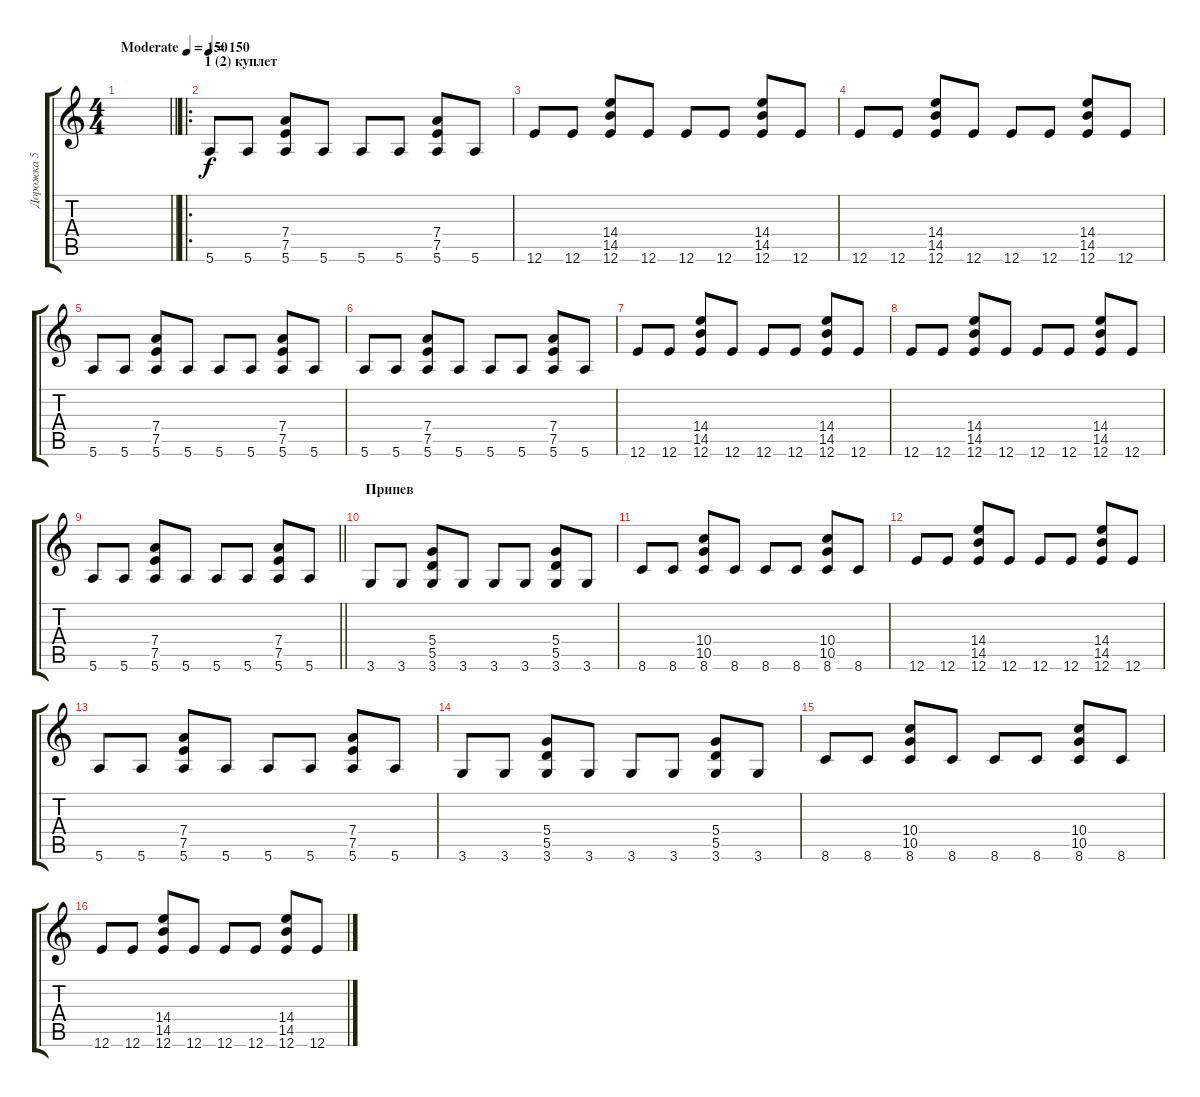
\track ("Дорожка 5" "Дорожка 5") {instrument overdrivenguitar}
\staff {score tabs}
\tuning (E4 B3 G3 D3 A2 E2) {hide}
\ts (4 4)
\tempo (150 "Moderate")
\tempo 130
\tempo (150 "Moderate")
\clef g2
\barLineRight lightlight
\ks c
|
\ro
\section ("" "1 (2) куплет")
\tempo 150
5.6.8 5.6.8 (7.4 7.5 5.6).8 5.6.8 5.6.8 5.6.8 (7.4 7.5 5.6).8 5.6.8 |
12.6.8 12.6.8 (14.4 14.5 12.6).8 12.6.8 12.6.8 12.6.8 (14.4 14.5 12.6).8 12.6.8 |
12.6.8 12.6.8 (14.4 14.5 12.6).8 12.6.8 12.6.8 12.6.8 (14.4 14.5 12.6).8 12.6.8 |
5.6.8 5.6.8 (7.4 7.5 5.6).8 5.6.8 5.6.8 5.6.8 (7.4 7.5 5.6).8 5.6.8 |
5.6.8 5.6.8 (7.4 7.5 5.6).8 5.6.8 5.6.8 5.6.8 (7.4 7.5 5.6).8 5.6.8 |
12.6.8 12.6.8 (14.4 14.5 12.6).8 12.6.8 12.6.8 12.6.8 (14.4 14.5 12.6).8 12.6.8 |
12.6.8 12.6.8 (14.4 14.5 12.6).8 12.6.8 12.6.8 12.6.8 (14.4 14.5 12.6).8 12.6.8 |
\barLineRight lightlight
5.6.8 5.6.8 (7.4 7.5 5.6).8 5.6.8 5.6.8 5.6.8 (7.4 7.5 5.6).8 5.6.8 |
\section ("" "Припев")
3.6.8 3.6.8 (5.4 5.5 3.6).8 3.6.8 3.6.8 3.6.8 (5.4 5.5 3.6).8 3.6.8 |
8.6.8 8.6.8 (10.4 10.5 8.6).8 8.6.8 8.6.8 8.6.8 (10.4 10.5 8.6).8 8.6.8 |
12.6.8 12.6.8 (14.4 14.5 12.6).8 12.6.8 12.6.8 12.6.8 (14.4 14.5 12.6).8 12.6.8 |
5.6.8 5.6.8 (7.4 7.5 5.6).8 5.6.8 5.6.8 5.6.8 (7.4 7.5 5.6).8 5.6.8 |
3.6.8 3.6.8 (5.4 5.5 3.6).8 3.6.8 3.6.8 3.6.8 (5.4 5.5 3.6).8 3.6.8 |
8.6.8 8.6.8 (10.4 10.5 8.6).8 8.6.8 8.6.8 8.6.8 (10.4 10.5 8.6).8 8.6.8 |
12.6.8 12.6.8 (14.4 14.5 12.6).8 12.6.8 12.6.8 12.6.8 (14.4 14.5 12.6).8 12.6.8
